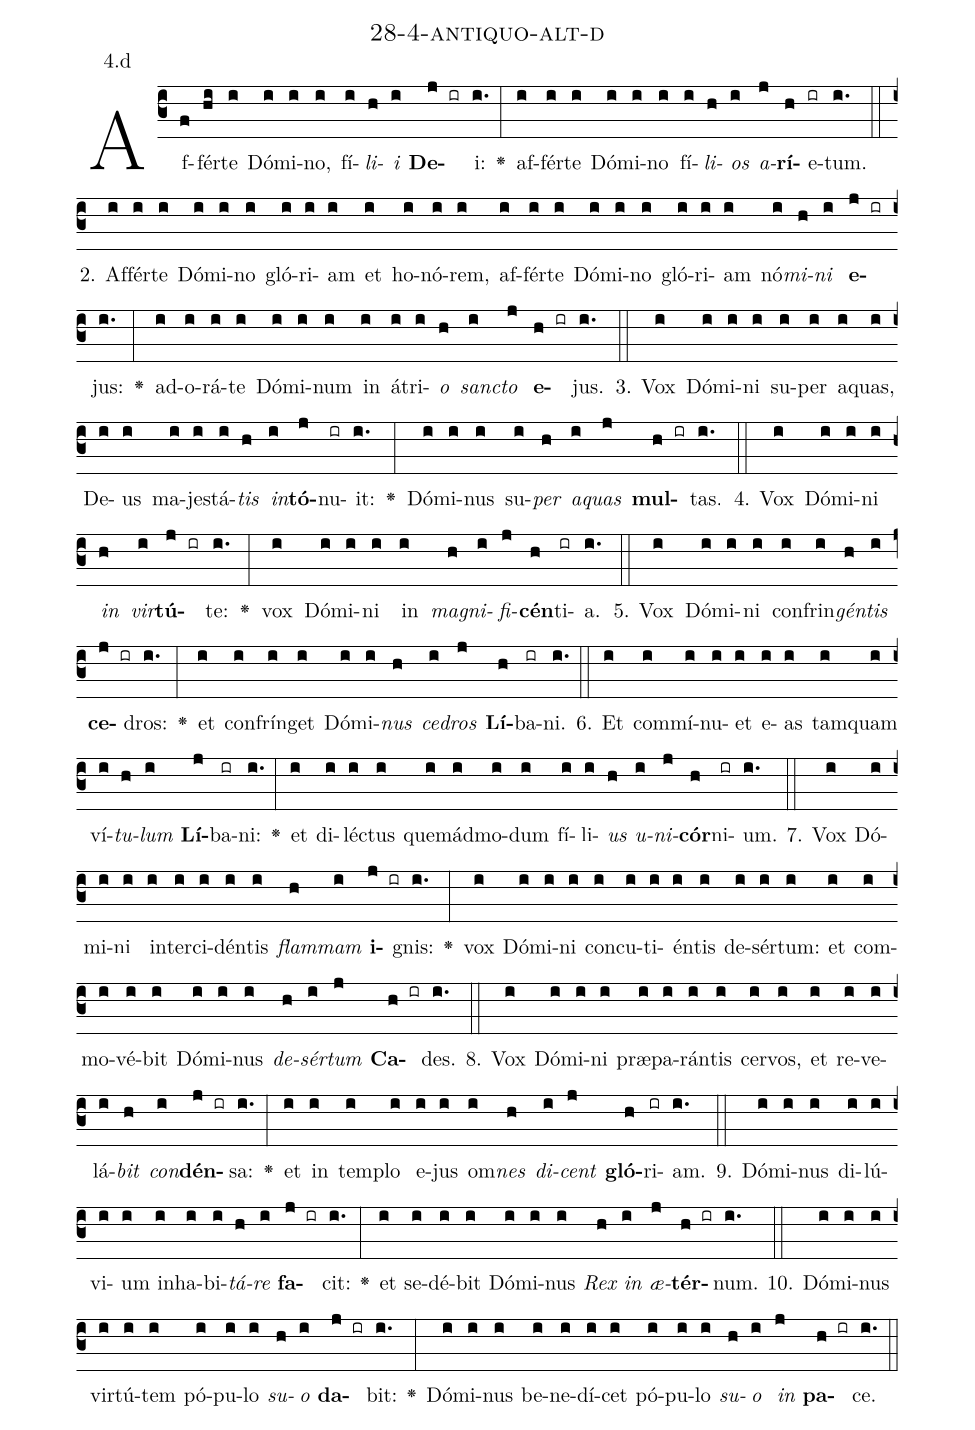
name: 28-4-antiquo-alt-d;
annotation: 4.d;
%%
(c3)Af(f)fér(hi)te(i) Dó(i)mi(i)no,(i) fí(i)<i>li</i>(h)<i>i</i>(i) <b>De</b>(j ir)i:(i.) <v>\greheightstar</v>(:) af(i)fér(i)te(i) Dó(i)mi(i)no(i) fí(i)<i>li</i>(h)<i>os</i>(i) <i>a</i>(j)<b>rí</b>(h)e(ir)tum.(i.) (::)
2. Af(i)fér(i)te(i) Dó(i)mi(i)no(i) gló(i)ri(i)am(i) et(i) ho(i)nó(i)rem,(i) af(i)fér(i)te(i) Dó(i)mi(i)no(i) gló(i)ri(i)am(i) nó(i)<i>mi</i>(h)<i>ni</i>(i) <b>e</b>(j ir)jus:(i.) <v>\greheightstar</v>(:) ad(i)o(i)rá(i)te(i) Dó(i)mi(i)num(i) in(i) á(i)tri(i)<i>o</i>(h) <i>sanc</i>(i)<i>to</i>(j) <b>e</b>(h ir)jus.(i.) (::)
3. Vox(i) Dó(i)mi(i)ni(i) su(i)per(i) a(i)quas,(i) De(i)us(i) ma(i)jes(i)tá(i)<i>tis</i>(h) <i>in</i>(i)<b>tó</b>(j)nu(ir)it:(i.) <v>\greheightstar</v>(:) Dó(i)mi(i)nus(i) su(i)<i>per</i>(h) <i>a</i>(i)<i>quas</i>(j) <b>mul</b>(h ir)tas.(i.) (::)
4. Vox(i) Dó(i)mi(i)ni(i) <i>in</i>(h) <i>vir</i>(i)<b>tú</b>(j ir)te:(i.) <v>\greheightstar</v>(:) vox(i) Dó(i)mi(i)ni(i) in(i) <i>ma</i>(h)<i>gni</i>(i)<i>fi</i>(j)<b>cén</b>(h)ti(ir)a.(i.) (::)
5. Vox(i) Dó(i)mi(i)ni(i) con(i)frin(i)<i>gén</i>(h)<i>tis</i>(i) <b>ce</b>(j ir)dros:(i.) <v>\greheightstar</v>(:) et(i) con(i)frín(i)get(i) Dó(i)mi(i)<i>nus</i>(h) <i>ce</i>(i)<i>dros</i>(j) <b>Lí</b>(h)ba(ir)ni.(i.) (::)
6. Et(i) com(i)mí(i)nu(i)et(i) e(i)as(i) tam(i)quam(i) ví(i)<i>tu</i>(h)<i>lum</i>(i) <b>Lí</b>(j)ba(ir)ni:(i.) <v>\greheightstar</v>(:) et(i) di(i)léc(i)tus(i) quem(i)ád(i)mo(i)dum(i) fí(i)li(i)<i>us</i>(h) <i>u</i>(i)<i>ni</i>(j)<b>cór</b>(h)ni(ir)um.(i.) (::)
7. Vox(i) Dó(i)mi(i)ni(i) in(i)ter(i)ci(i)dén(i)tis(i) <i>flam</i>(h)<i>mam</i>(i) <b>i</b>(j ir)gnis:(i.) <v>\greheightstar</v>(:) vox(i) Dó(i)mi(i)ni(i) con(i)cu(i)ti(i)én(i)tis(i) de(i)sér(i)tum:(i) et(i) com(i)mo(i)vé(i)bit(i) Dó(i)mi(i)nus(i) <i>de</i>(h)<i>sér</i>(i)<i>tum</i>(j) <b>Ca</b>(h ir)des.(i.) (::)
8. Vox(i) Dó(i)mi(i)ni(i) præ(i)pa(i)rán(i)tis(i) cer(i)vos,(i) et(i) re(i)ve(i)lá(i)<i>bit</i>(h) <i>con</i>(i)<b>dén</b>(j ir)sa:(i.) <v>\greheightstar</v>(:) et(i) in(i) tem(i)plo(i) e(i)jus(i) om(i)<i>nes</i>(h) <i>di</i>(i)<i>cent</i>(j) <b>gló</b>(h)ri(ir)am.(i.) (::)
9. Dó(i)mi(i)nus(i) di(i)lú(i)vi(i)um(i) in(i)ha(i)bi(i)<i>tá</i>(h)<i>re</i>(i) <b>fa</b>(j ir)cit:(i.) <v>\greheightstar</v>(:) et(i) se(i)dé(i)bit(i) Dó(i)mi(i)nus(i) <i>Rex</i>(h) <i>in</i>(i) <i>æ</i>(j)<b>tér</b>(h ir)num.(i.) (::)
10. Dó(i)mi(i)nus(i) vir(i)tú(i)tem(i) pó(i)pu(i)lo(i) <i>su</i>(h)<i>o</i>(i) <b>da</b>(j ir)bit:(i.) <v>\greheightstar</v>(:) Dó(i)mi(i)nus(i) be(i)ne(i)dí(i)cet(i) pó(i)pu(i)lo(i) <i>su</i>(h)<i>o</i>(i) <i>in</i>(j) <b>pa</b>(h ir)ce.(i.) (::)
